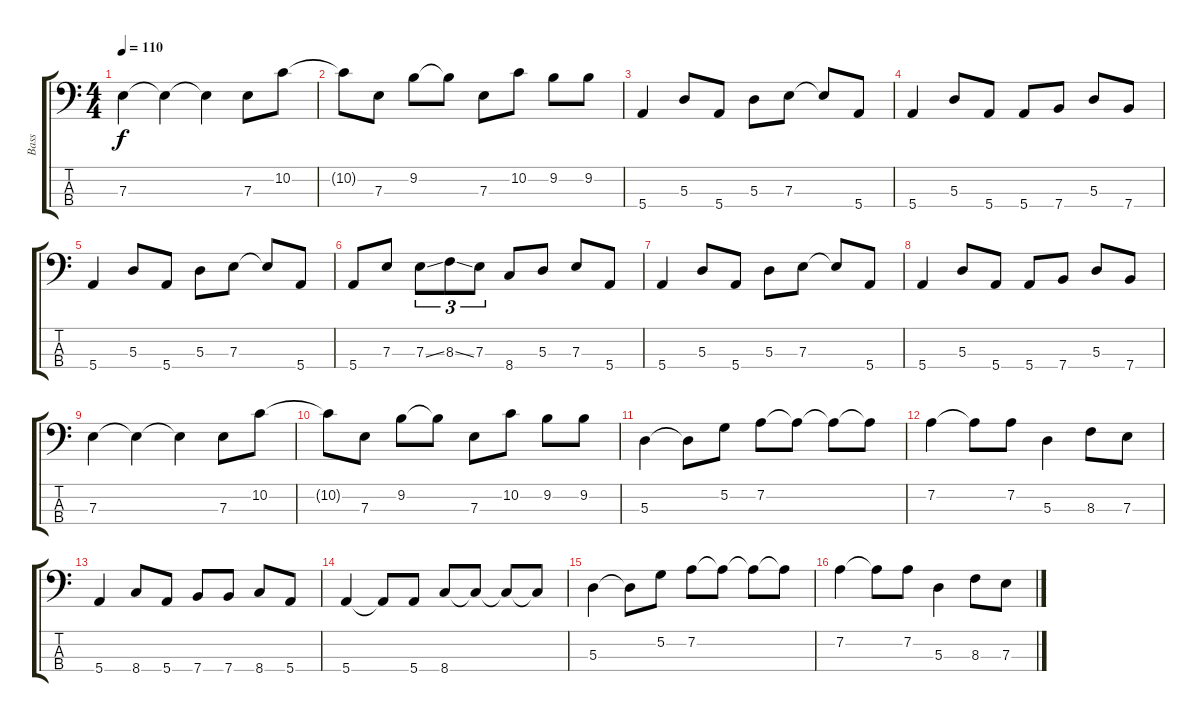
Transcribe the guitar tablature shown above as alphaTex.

\track ("Bass" "Bass") {instrument electricguitarjazz}
\staff {score tabs}
\tuning (G2 D2 A1 E1) {hide}
\ts (4 4)
\tempo 110
\clef f4
\ks c
7.3.4{dy f} 7.3{t}.4 7.3{t}.4 7.3.8 10.2.8 |
10.2{t}.8 7.3.8 9.2.8 9.2{t}.8 7.3.8 10.2.8 9.2.8 9.2.8 |
5.4.4 5.3.8 5.4.8 5.3.8 7.3.8 7.3{t}.8 5.4.8 |
5.4.4 5.3.8 5.4.8 5.4.8 7.4.8 5.3.8 7.4.8 |
5.4.4 5.3.8 5.4.8 5.3.8 7.3.8 7.3{t}.8 5.4.8 |
5.4.8 7.3.8 7.3{ss}.8{tu (3 2)} 8.3{ss}.8{tu (3 2)} 7.3.8{tu (3 2)} 8.4.8 5.3.8 7.3.8 5.4.8 |
5.4.4 5.3.8 5.4.8 5.3.8 7.3.8 7.3{t}.8 5.4.8 |
5.4.4 5.3.8 5.4.8 5.4.8 7.4.8 5.3.8 7.4.8 |
7.3.4 7.3{t}.4 7.3{t}.4 7.3.8 10.2.8 |
10.2{t}.8 7.3.8 9.2.8 9.2{t}.8 7.3.8 10.2.8 9.2.8 9.2.8 |
5.3.4 5.3{t}.8 5.2.8 7.2.8 7.2{t}.8 7.2{t}.8 7.2{t}.8 |
7.2.4 7.2{t}.8 7.2.8 5.3.4 8.3.8 7.3.8 |
5.4.4 8.4.8 5.4.8 7.4.8 7.4.8 8.4.8 5.4.8 |
5.4.4 5.4{t}.8 5.4.8 8.4.8 8.4{t}.8 8.4{t}.8 8.4{t}.8 |
5.3.4 5.3{t}.8 5.2.8 7.2.8 7.2{t}.8 7.2{t}.8 7.2{t}.8 |
7.2.4 7.2{t}.8 7.2.8 5.3.4 8.3.8 7.3.8
